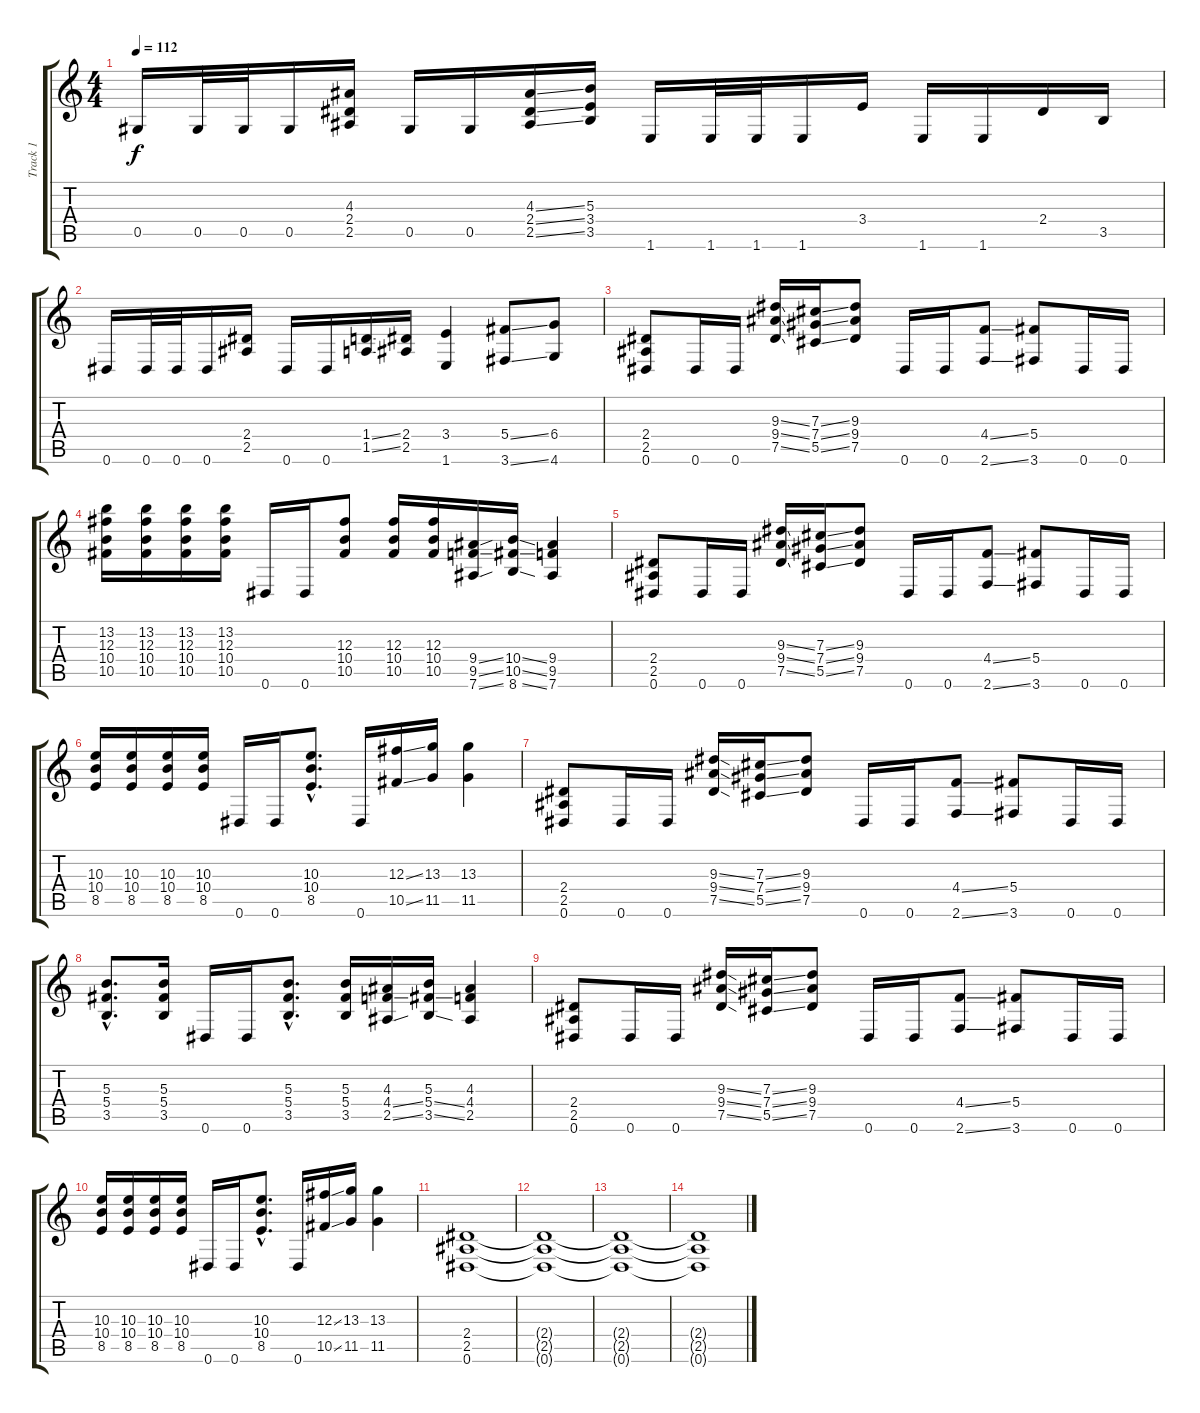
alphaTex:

\track ("Track 1" "Track 1") {instrument overdrivenguitar}
\staff {score tabs}
\tuning (Eb4 Bb3 Gb3 Db3 Ab2 Eb2) {hide}
\ts (4 4)
\tempo 112
\clef g2
\ks c
0.5.16{dy f} 0.5.32 0.5.32 0.5.16 (4.3 2.4 2.5).16 0.5.16 0.5.16 (4.3{ss} 2.4{ss} 2.5{ss}).16 (5.3 3.4 3.5).16 1.6.16 1.6.32 1.6.32 1.6.16 3.4.16 1.6.16 1.6.16 2.4.16 3.5.16 |
0.6.16 0.6.32 0.6.32 0.6.16 (2.4 2.5).16 0.6.16 0.6.16 (1.4{ss} 1.5{ss}).16 (2.4 2.5).16 (3.4 1.6).4 (5.4{ss} 3.6{ss}).8 (6.4 4.6).8 |
(2.4 2.5 0.6).8 0.6.16 0.6.16 (9.3{ss} 9.4{ss} 7.5{ss}).16 (7.3{ss} 7.4{ss} 5.5{ss}).16 (9.3 9.4 7.5).8 0.6.16 0.6.16 (4.4{ss} 2.6{ss}).8 (5.4 3.6).8 0.6.16 0.6.16 |
(13.2 12.3 10.4 10.5).16 (13.2 12.3 10.4 10.5).16 (13.2 12.3 10.4 10.5).16 (13.2 12.3 10.4 10.5).16 0.6.16 0.6.16 (12.3 10.4 10.5).8 (12.3 10.4 10.5).16 (12.3 10.4 10.5).16 (9.4{ss} 9.5{ss} 7.6{ss}).16 (10.4{ss} 10.5{ss} 8.6{ss}).16 (9.4 9.5 7.6).4 |
(2.4 2.5 0.6).8 0.6.16 0.6.16 (9.3{ss} 9.4{ss} 7.5{ss}).16 (7.3{ss} 7.4{ss} 5.5{ss}).16 (9.3 9.4 7.5).8 0.6.16 0.6.16 (4.4{ss} 2.6{ss}).8 (5.4 3.6).8 0.6.16 0.6.16 |
(10.3 10.4 8.5).16 (10.3 10.4 8.5).16 (10.3 10.4 8.5).16 (10.3 10.4 8.5).16 0.6.16 0.6.16 (10.3{hac} 10.4{hac} 8.5{hac}).8{d} 0.6.16 (12.3{ss} 10.5{ss}).16 (13.3 11.5).16 (13.3 11.5).4 |
(2.4 2.5 0.6).8 0.6.16 0.6.16 (9.3{ss} 9.4{ss} 7.5{ss}).16 (7.3{ss} 7.4{ss} 5.5{ss}).16 (9.3 9.4 7.5).8 0.6.16 0.6.16 (4.4{ss} 2.6{ss}).8 (5.4 3.6).8 0.6.16 0.6.16 |
(5.3{hac} 5.4{hac} 3.5{hac}).8{d} (5.3 5.4 3.5).16 0.6.16 0.6.16 (5.3{hac} 5.4{hac} 3.5{hac}).8{d} (5.3 5.4 3.5).16 (4.3 4.4{ss} 2.5{ss}).16 (5.3 5.4{ss} 3.5{ss}).16 (4.3 4.4 2.5).4 |
(2.4 2.5 0.6).8 0.6.16 0.6.16 (9.3{ss} 9.4{ss} 7.5{ss}).16 (7.3{ss} 7.4{ss} 5.5{ss}).16 (9.3 9.4 7.5).8 0.6.16 0.6.16 (4.4{ss} 2.6{ss}).8 (5.4 3.6).8 0.6.16 0.6.16 |
(10.3 10.4 8.5).16 (10.3 10.4 8.5).16 (10.3 10.4 8.5).16 (10.3 10.4 8.5).16 0.6.16 0.6.16 (10.3{hac} 10.4{hac} 8.5{hac}).8{d} 0.6.16 (12.3{ss} 10.5{ss}).16 (13.3 11.5).16 (13.3 11.5).4 |
(2.4 2.5 0.6).1 |
(2.4{t} 2.5{t} 0.6{t}).1 |
(2.4{t} 2.5{t} 0.6{t}).1 |
(2.4{t} 2.5{t} 0.6{t}).1
